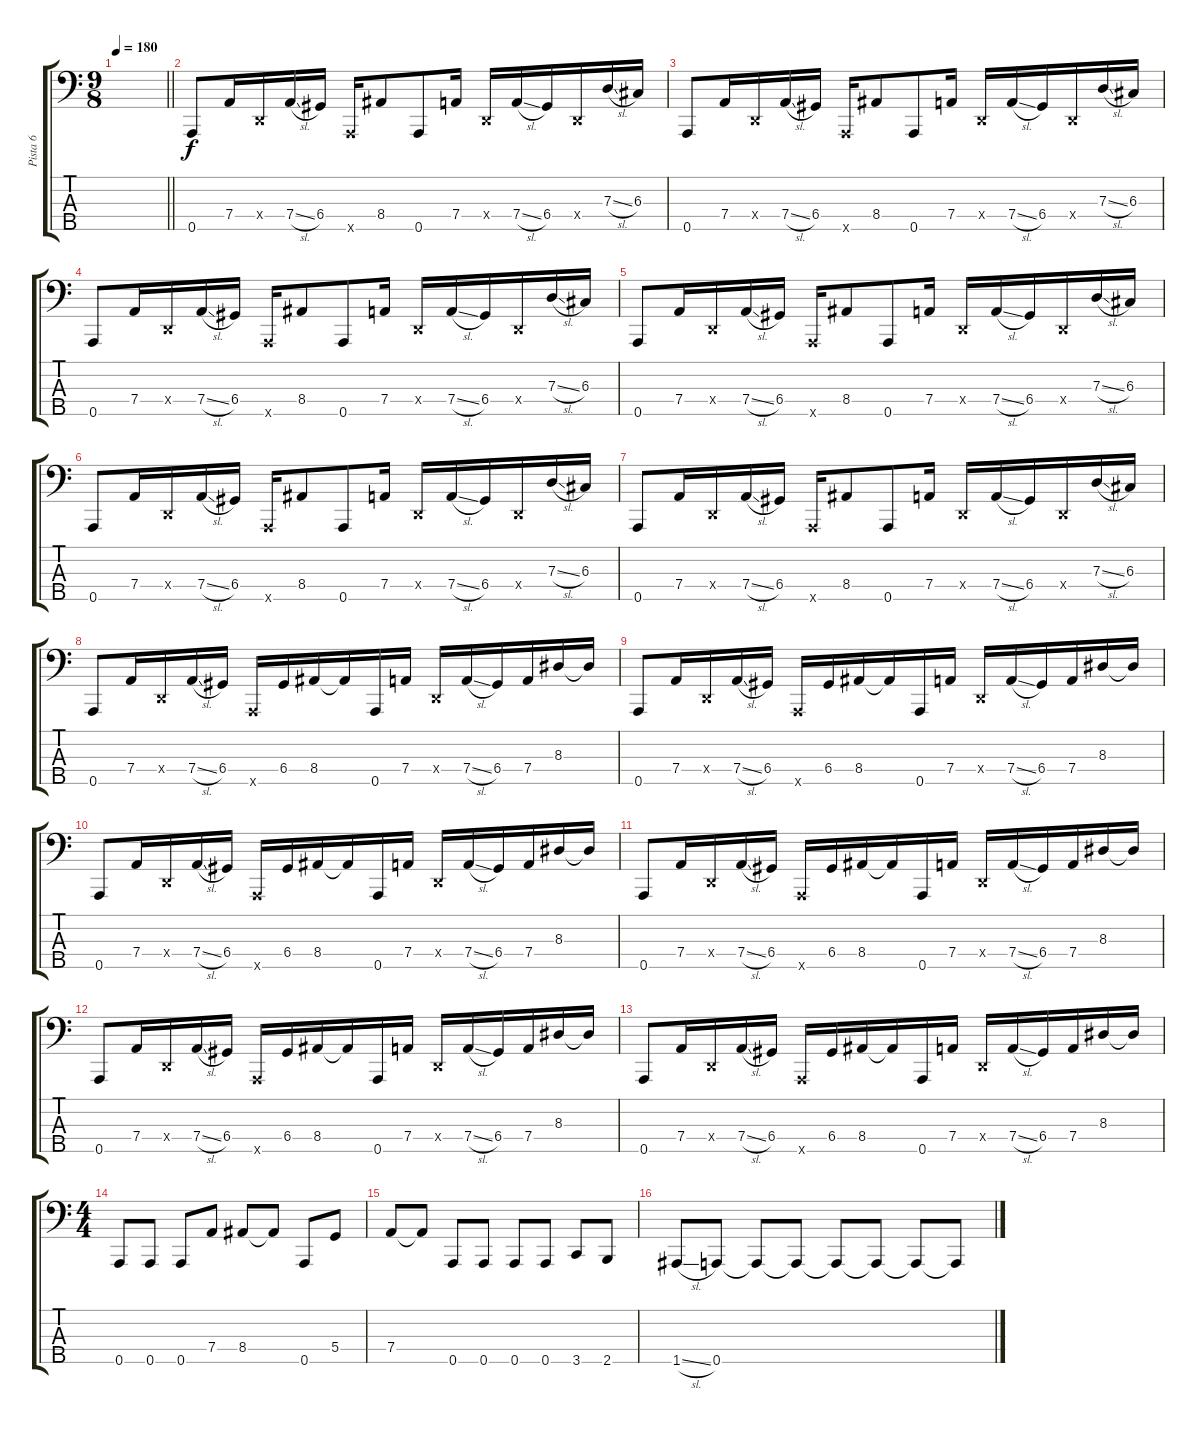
\track ("Pista 6" "Pista 6") {mute instrument electricbasspick}
\staff {score tabs}
\tuning (F2 C2 G1 D1 A0) {hide}
\ts (9 8)
\tempo 180
\clef f4
\barLineRight lightlight
\ks c
|
0.5.8 7.4.16 0.4{x}.16 7.4{sl}.16 6.4.16 0.5{x}.16 8.4.8 0.5.8 7.4.16 0.4{x}.16 7.4{sl}.16 6.4.16 0.4{x}.16 7.3{sl}.16 6.3.16 |
0.5.8 7.4.16 0.4{x}.16 7.4{sl}.16 6.4.16 0.5{x}.16 8.4.8 0.5.8 7.4.16 0.4{x}.16 7.4{sl}.16 6.4.16 0.4{x}.16 7.3{sl}.16 6.3.16 |
0.5.8 7.4.16 0.4{x}.16 7.4{sl}.16 6.4.16 0.5{x}.16 8.4.8 0.5.8 7.4.16 0.4{x}.16 7.4{sl}.16 6.4.16 0.4{x}.16 7.3{sl}.16 6.3.16 |
0.5.8 7.4.16 0.4{x}.16 7.4{sl}.16 6.4.16 0.5{x}.16 8.4.8 0.5.8 7.4.16 0.4{x}.16 7.4{sl}.16 6.4.16 0.4{x}.16 7.3{sl}.16 6.3.16 |
0.5.8 7.4.16 0.4{x}.16 7.4{sl}.16 6.4.16 0.5{x}.16 8.4.8 0.5.8 7.4.16 0.4{x}.16 7.4{sl}.16 6.4.16 0.4{x}.16 7.3{sl}.16 6.3.16 |
0.5.8 7.4.16 0.4{x}.16 7.4{sl}.16 6.4.16 0.5{x}.16 8.4.8 0.5.8 7.4.16 0.4{x}.16 7.4{sl}.16 6.4.16 0.4{x}.16 7.3{sl}.16 6.3.16 |
0.5.8 7.4.16 0.4{x}.16 7.4{sl}.16 6.4.16 0.5{x}.16 6.4.16 8.4.16 8.4{t}.16 0.5.16 7.4.16 0.4{x}.16 7.4{sl}.16 6.4.16 7.4.16 8.3.16 8.3{t}.16 |
0.5.8 7.4.16 0.4{x}.16 7.4{sl}.16 6.4.16 0.5{x}.16 6.4.16 8.4.16 8.4{t}.16 0.5.16 7.4.16 0.4{x}.16 7.4{sl}.16 6.4.16 7.4.16 8.3.16 8.3{t}.16 |
0.5.8 7.4.16 0.4{x}.16 7.4{sl}.16 6.4.16 0.5{x}.16 6.4.16 8.4.16 8.4{t}.16 0.5.16 7.4.16 0.4{x}.16 7.4{sl}.16 6.4.16 7.4.16 8.3.16 8.3{t}.16 |
0.5.8 7.4.16 0.4{x}.16 7.4{sl}.16 6.4.16 0.5{x}.16 6.4.16 8.4.16 8.4{t}.16 0.5.16 7.4.16 0.4{x}.16 7.4{sl}.16 6.4.16 7.4.16 8.3.16 8.3{t}.16 |
0.5.8 7.4.16 0.4{x}.16 7.4{sl}.16 6.4.16 0.5{x}.16 6.4.16 8.4.16 8.4{t}.16 0.5.16 7.4.16 0.4{x}.16 7.4{sl}.16 6.4.16 7.4.16 8.3.16 8.3{t}.16 |
0.5.8 7.4.16 0.4{x}.16 7.4{sl}.16 6.4.16 0.5{x}.16 6.4.16 8.4.16 8.4{t}.16 0.5.16 7.4.16 0.4{x}.16 7.4{sl}.16 6.4.16 7.4.16 8.3.16 8.3{t}.16 |
\ts (4 4)
0.5.8 0.5.8 0.5.8 7.4.8 8.4.8 8.4{t}.8 0.5.8 5.4.8 |
7.4.8 7.4{t}.8 0.5.8 0.5.8 0.5.8 0.5.8 3.5.8 2.5.8 |
1.5{sl}.8 0.5.8 0.5{t}.8 0.5{t}.8 0.5{t}.8 0.5{t}.8 0.5{t}.8 0.5{t}.8
